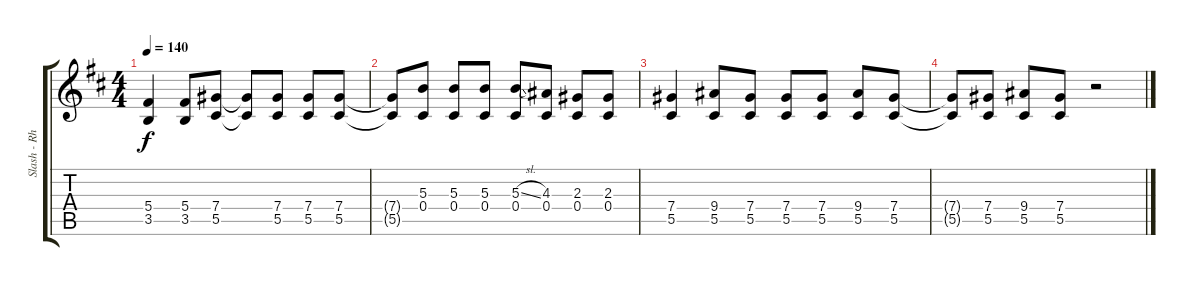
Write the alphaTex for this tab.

\track ("Slash - Rhytm Guitar" "Slash - Rh") {instrument distortionguitar}
\staff {score tabs}
\tuning (Eb4 Bb3 Gb3 Db3 Ab2 Eb2) {hide}
\ts (4 4)
\tempo 140
\clef g2
\ks d
(5.4 3.5).4{dy f} (5.4 3.5).8 (7.4 5.5).8 (7.4{t} 5.5{t}).8 (7.4 5.5).8 (7.4 5.5).8 (7.4 5.5).8 |
(7.4{t} 5.5{t}).8 (5.3 0.4).8 (5.3 0.4).8 (5.3 0.4).8 (5.3{sl} 0.4).8 (4.3 0.4).8 (2.3 0.4).8 (2.3 0.4).8 |
(7.4 5.5).4 (9.4 5.5).8 (7.4 5.5).8 (7.4 5.5).8 (7.4 5.5).8 (9.4 5.5).8 (7.4 5.5).8 |
(7.4{t} 5.5{t}).8 (7.4 5.5).8 (9.4 5.5).8 (7.4 5.5).8 r.2
